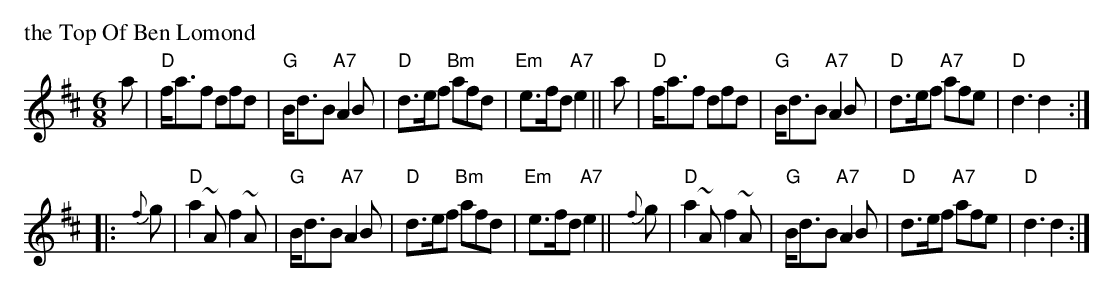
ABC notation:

X:1
P: the Top Of Ben Lomond
M: 6/8
L: 1/8
K: D
a | "D"f<af dfd | "G"B<dB "A7"A2B | "D"d>ef "Bm"afd | "Em"e>fd "A7"e2 ||\
a | "D"f<af dfd | "G"B<dB "A7"A2B | "D"d>ef "A7"afe |  "D"d3 d2 :|
|: {f}g | "D"a2~A f2~A | "G"B<dB "A7"A2B | "D"d>ef "Bm"afd | "Em"e>fd "A7"e2 ||\
   {f}g | "D"a2~A f2~A | "G"B<dB "A7"A2B | "D"d>ef "A7"afe |  "D"d3 d2 :|
